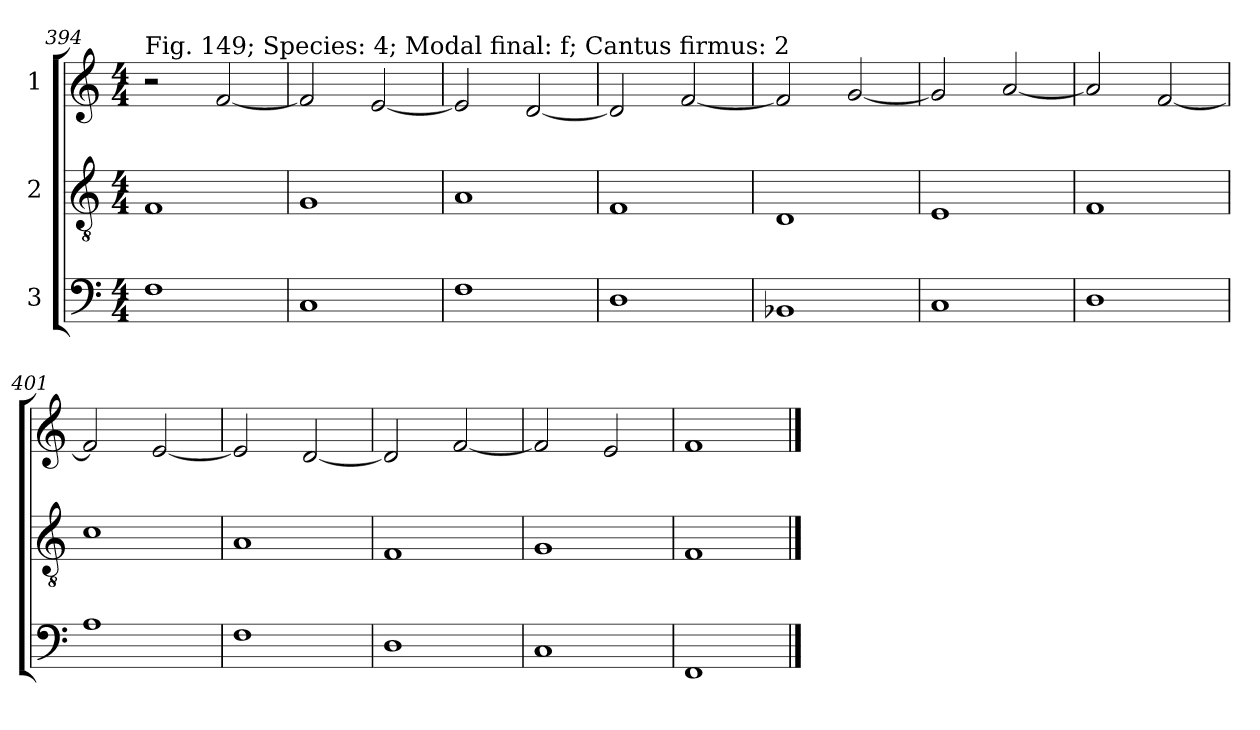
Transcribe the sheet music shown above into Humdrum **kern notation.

**kern	**kern	**kern
*part3	*part2	*part1
*staff3	*staff2	*staff1
*I"3	*I"2	*I"1
!!LO:PB:g=z
*clefF4	*clefGv2	*clefG2
*k[]	*k[]	*k[]
*M4/4	*M4/4	*M4/4
=394	=394	=394
!	!	!LO:TX:a:t=Fig. 149; Species&colon; 4; Modal final&colon; f; Cantus firmus&colon; 2
1F	1F	2r
.	.	[2f/
=395	=395	=395
1C	1G	2f/]
.	.	[2e/
=396	=396	=396
1F	1A	2e/]
.	.	[2d/
=397	=397	=397
1D	1F	2d/]
.	.	[2f/
=398	=398	=398
1BB-X	1D	2f/]
.	.	[2g/
=399	=399	=399
1C	1E	2g/]
.	.	[2a/
=400	=400	=400
1D	1F	2a/]
.	.	[2f/
=401	=401	=401
1A	1c	2f/]
.	.	[2e/
=402	=402	=402
1F	1A	2e/]
.	.	[2d/
=403	=403	=403
1D	1F	2d/]
.	.	[2f/
=404	=404	=404
1C	1G	2f/]
.	.	2e/
=405	=405	=405
1FF	1F	1f
==	==	==
*-	*-	*-
